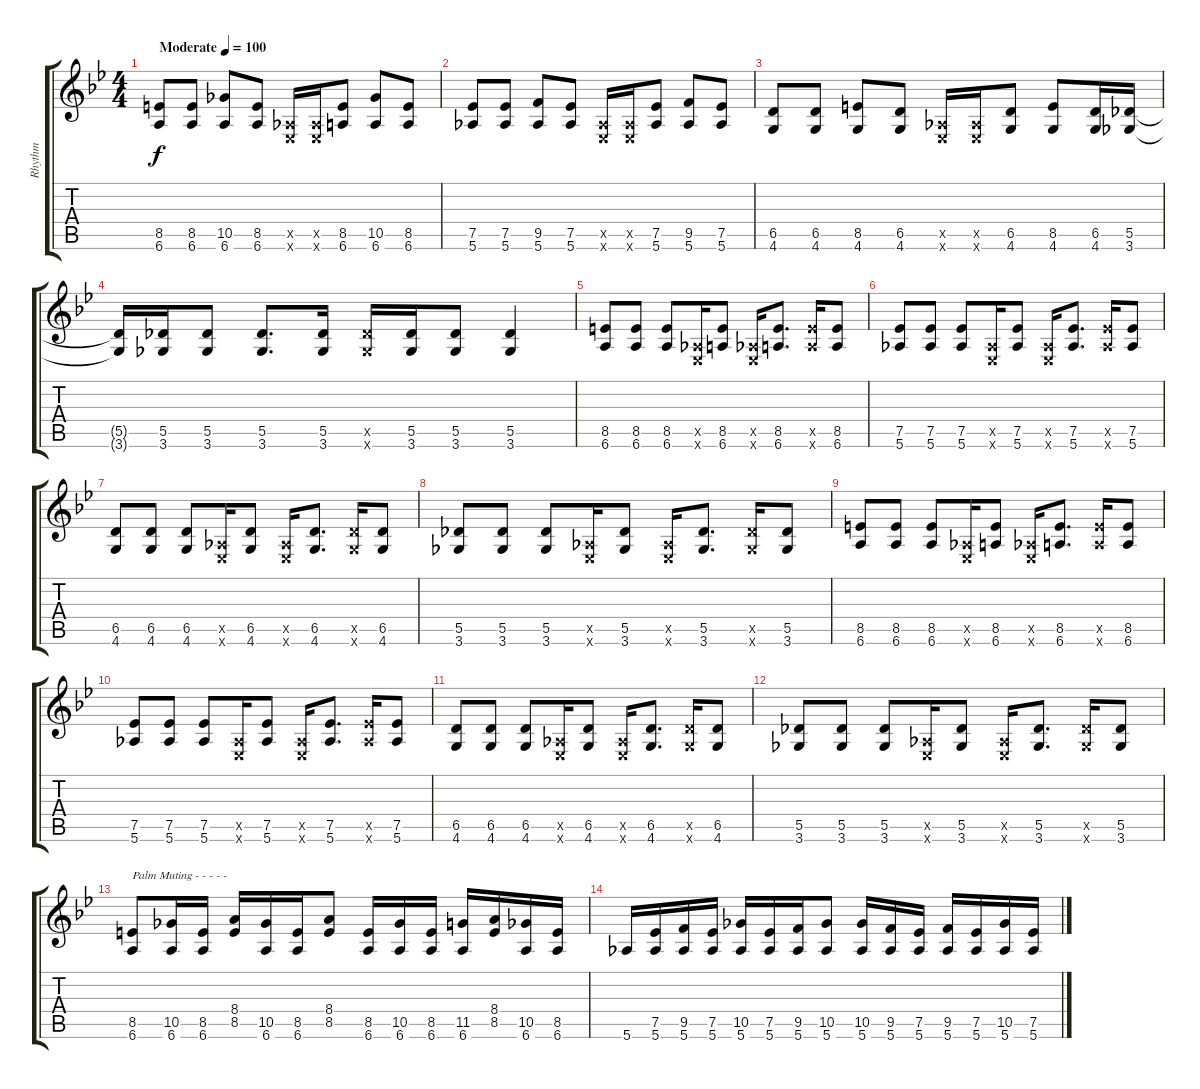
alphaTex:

\track ("Rhythm" "Rhythm") {instrument distortionguitar}
\staff {score tabs}
\tuning (Eb4 Bb3 Gb3 Db3 Ab2 Eb2) {hide}
\ts (4 4)
\tempo (100 "Moderate")
\clef g2
\ks bb
(8.5 6.6).8{dy f instrument distortionguitar} (8.5 6.6).8 (10.5 6.6).8 (8.5 6.6).8 (0.5{x} 0.6{x}).16 (0.5{x} 0.6{x}).16 (8.5 6.6).8 (10.5 6.6).8 (8.5 6.6).8 |
(7.5 5.6).8 (7.5 5.6).8 (9.5 5.6).8 (7.5 5.6).8 (0.5{x} 0.6{x}).16 (0.5{x} 0.6{x}).16 (7.5 5.6).8 (9.5 5.6).8 (7.5 5.6).8 |
(6.5 4.6).8 (6.5 4.6).8 (8.5 4.6).8 (6.5 4.6).8 (0.5{x} 0.6{x}).16 (0.5{x} 0.6{x}).16 (6.5 4.6).8 (8.5 4.6).8 (6.5 4.6).16 (5.5 3.6).16 |
(5.5{t} 3.6{t}).16 (5.5 3.6).16 (5.5 3.6).8 (5.5 3.6).8{d} (5.5 3.6).16 (5.5{x} 3.6{x}).16 (5.5 3.6).16 (5.5 3.6).8 (5.5 3.6).4 |
(8.5 6.6).8 (8.5 6.6).8 (8.5 6.6).8 (0.5{x} 0.6{x}).16 (8.5 6.6).8 (0.5{x} 0.6{x}).16 (8.5 6.6).8{d} (8.5{x} 6.6{x}).16 (8.5 6.6).8 |
(7.5 5.6).8 (7.5 5.6).8 (7.5 5.6).8 (0.5{x} 0.6{x}).16 (7.5 5.6).8 (0.5{x} 0.6{x}).16 (7.5 5.6).8{d} (7.5{x} 5.6{x}).16 (7.5 5.6).8 |
(6.5 4.6).8 (6.5 4.6).8 (6.5 4.6).8 (0.5{x} 0.6{x}).16 (6.5 4.6).8 (0.5{x} 0.6{x}).16 (6.5 4.6).8{d} (6.5{x} 4.6{x}).16 (6.5 4.6).8 |
(5.5 3.6).8 (5.5 3.6).8 (5.5 3.6).8 (0.5{x} 0.6{x}).16 (5.5 3.6).8 (0.5{x} 0.6{x}).16 (5.5 3.6).8{d} (5.5{x} 3.6{x}).16 (5.5 3.6).8 |
(8.5 6.6).8 (8.5 6.6).8 (8.5 6.6).8 (0.5{x} 0.6{x}).16 (8.5 6.6).8 (0.5{x} 0.6{x}).16 (8.5 6.6).8{d} (8.5{x} 6.6{x}).16 (8.5 6.6).8 |
(7.5 5.6).8 (7.5 5.6).8 (7.5 5.6).8 (0.5{x} 0.6{x}).16 (7.5 5.6).8 (0.5{x} 0.6{x}).16 (7.5 5.6).8{d} (7.5{x} 5.6{x}).16 (7.5 5.6).8 |
(6.5 4.6).8 (6.5 4.6).8 (6.5 4.6).8 (0.5{x} 0.6{x}).16 (6.5 4.6).8 (0.5{x} 0.6{x}).16 (6.5 4.6).8{d} (6.5{x} 4.6{x}).16 (6.5 4.6).8 |
(5.5 3.6).8 (5.5 3.6).8 (5.5 3.6).8 (0.5{x} 0.6{x}).16 (5.5 3.6).8 (0.5{x} 0.6{x}).16 (5.5 3.6).8{d} (5.5{x} 3.6{x}).16 (5.5 3.6).8 |
(8.5 6.6).8{txt "Palm Muting - - - - -"} (10.5 6.6).16 (8.5 6.6).16 (8.4 8.5).16 (10.5 6.6).16 (8.5 6.6).16 (8.4 8.5).8 (8.5 6.6).16 (10.5 6.6).16 (8.5 6.6).16 (11.5 6.6).16 (8.4 8.5).16 (10.5 6.6).16 (8.5 6.6).16 |
5.6.16 (7.5 5.6).16 (9.5 5.6).16 (7.5 5.6).16 (10.5 5.6).16 (7.5 5.6).16 (9.5 5.6).16 (10.5 5.6).8 (10.5 5.6).16 (9.5 5.6).16 (7.5 5.6).16 (9.5 5.6).16 (7.5 5.6).16 (10.5 5.6).16 (7.5 5.6).16
